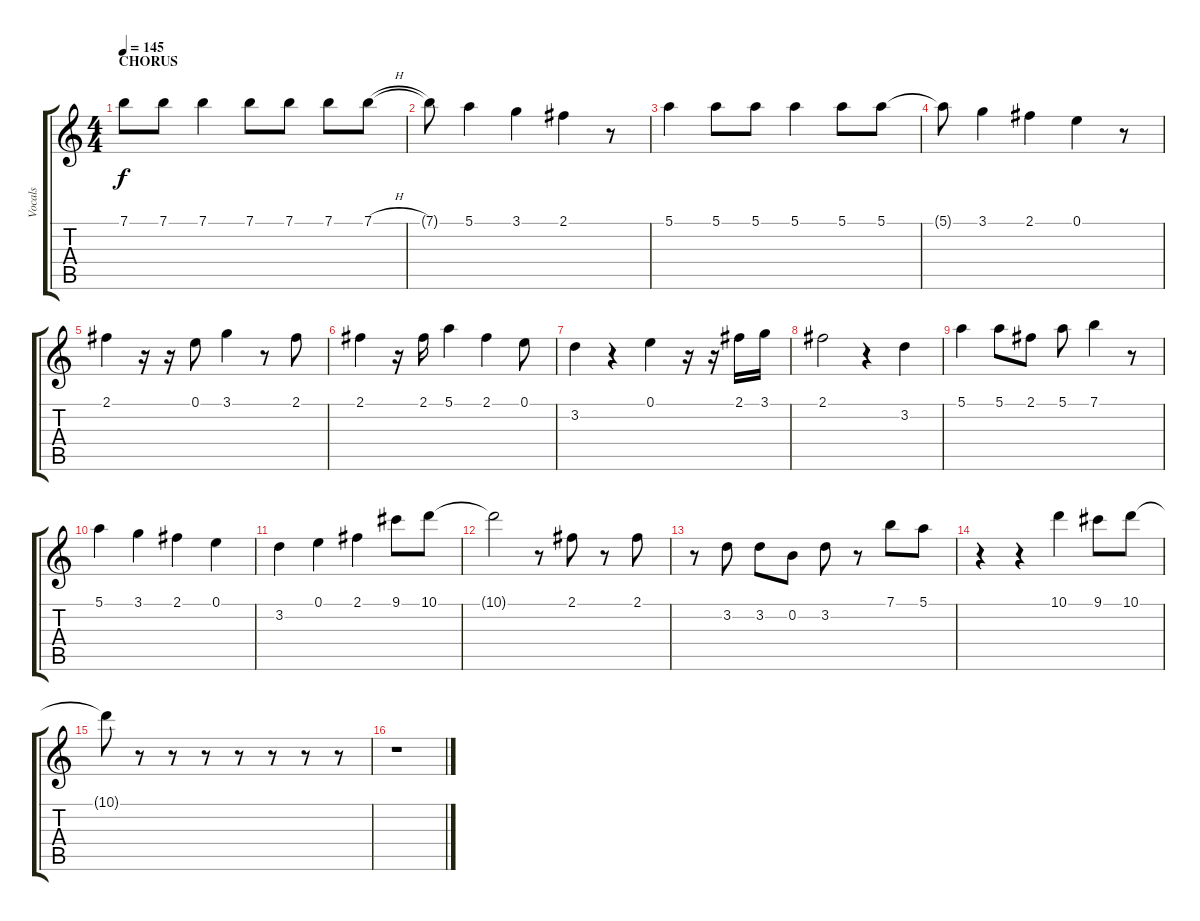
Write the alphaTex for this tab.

\track ("Vocals" "Vocals") {instrument acousticguitarnylon}
\staff {score tabs}
\tuning (E4 B3 G3 D3 A2 E2) {hide}
\ts (4 4)
\section ("" "CHORUS")
\tempo 145
\clef g2
\ks c
7.1.8{dy f} 7.1.8 7.1.4 7.1.8 7.1.8 7.1.8 7.1{h}.8 |
7.1{t}.8 5.1.4 3.1.4 2.1.4 r.8 |
5.1.4 5.1.8 5.1.8 5.1.4 5.1.8 5.1.8 |
5.1{t}.8 3.1.4 2.1.4 0.1.4 r.8 |
2.1.4 r.16 r.16 0.1.8 3.1.4 r.8 2.1.8 |
2.1.4 r.16 2.1.16 5.1.4 2.1.4 0.1.8 |
3.2.4 r.4 0.1.4 r.16 r.16 2.1.16 3.1.16 |
2.1.2 r.4 3.2.4 |
5.1.4 5.1.8 2.1.8 5.1.8 7.1.4 r.8 |
5.1.4 3.1.4 2.1.4 0.1.4 |
3.2.4 0.1.4 2.1.4 9.1.8 10.1.8 |
10.1{t}.2 r.8 2.1.8 r.8 2.1.8 |
r.8 3.2.8 3.2.8 0.2.8 3.2.8 r.8 7.1.8 5.1.8 |
r.4 r.4 10.1.4 9.1.8 10.1.8 |
10.1{t}.8 r.8 r.8 r.8 r.8 r.8 r.8 r.8 |
r.1
